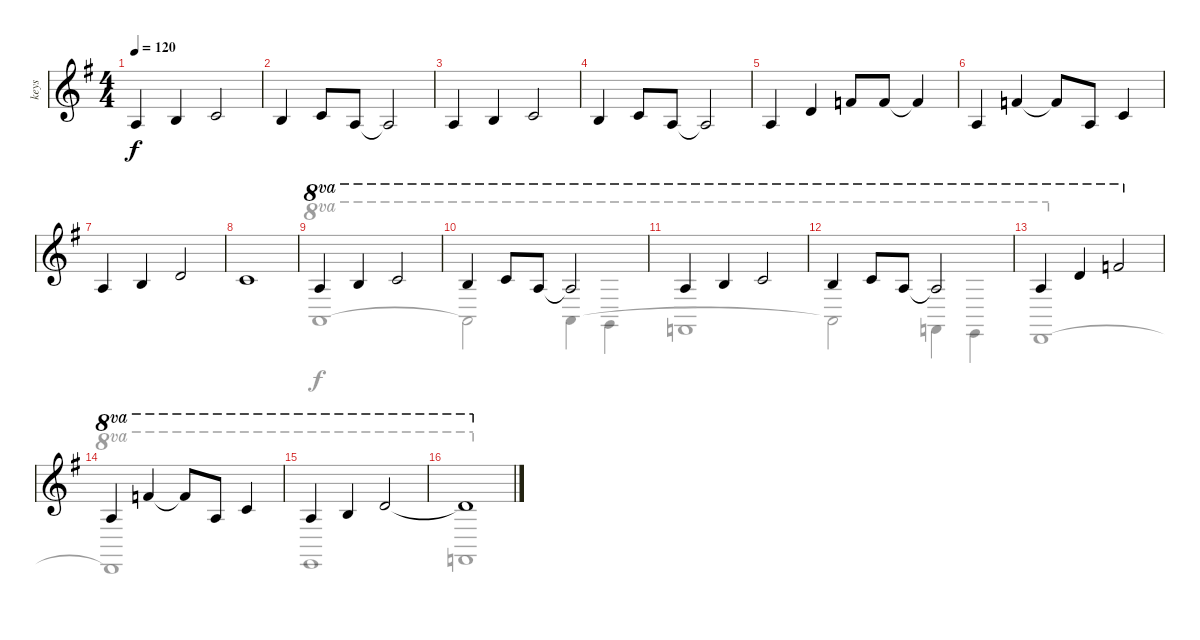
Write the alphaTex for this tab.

\track ("keys" "keys") {instrument churchorgan}
\staff {score}
\tuning (D4 A3 F3 C3 G2 D2) {hide}
\voice
\ts (4 4)
\tempo 120
\clef g2
\ks eminor
0.2.4{dy f} 2.2.4 3.2.2 |
2.2.4 3.2.8 0.2.8 0.2{t}.2 |
0.2.4 2.2.4 3.2.2 |
2.2.4 3.2.8 0.2.8 0.2{t}.2 |
0.2.4 0.1.4 3.1.8 3.1.8 3.1{t}.4 |
0.2.4 3.1.4 3.1{t}.8 0.2.8 3.2.4 |
0.2.4 2.2.4 0.1.2 |
3.2.1 |
7.1.4{ot 8va} 9.1.4{ot 8va} 10.1.2{ot 8va} |
9.1.4{ot 8va} 10.1.8{ot 8va} 7.1.8{ot 8va} 7.1{t}.2{ot 8va} |
7.1.4{ot 8va} 9.1.4{ot 8va} 10.1.2{ot 8va} |
9.1.4{ot 8va} 10.1.8{ot 8va} 7.1.8{ot 8va} 7.1{t}.2{ot 8va} |
7.1.4{ot 8va} 12.1.4{ot 8va} 15.1.2{ot 8va} |
7.1.4{ot 8va} 15.1.4{ot 8va} 15.1{t}.8{ot 8va} 7.1.8{ot 8va} 10.1.4{ot 8va} |
7.1.4{ot 8va} 9.1.4{ot 8va} 12.1.2{ot 8va} |
12.1{t}.1{ot 8va}
\voice
\clef g2
\ottava regular
\simile none
\ks eminor
|
|
|
|
|
|
|
|
0.2.1{ot 8va} |
0.2{t}.2{ot 8va} 0.2.4{ot 8va} 2.3.4{ot 8va} |
0.3.1{ot 8va} |
0.2{t}.2{ot 8va} 0.3.4{ot 8va} 4.4.4{ot 8va} |
2.4.1{ot 8va} |
2.4{t}.1{ot 8va} |
4.4.1{ot 8va} |
5.4.1{ot 8va}
